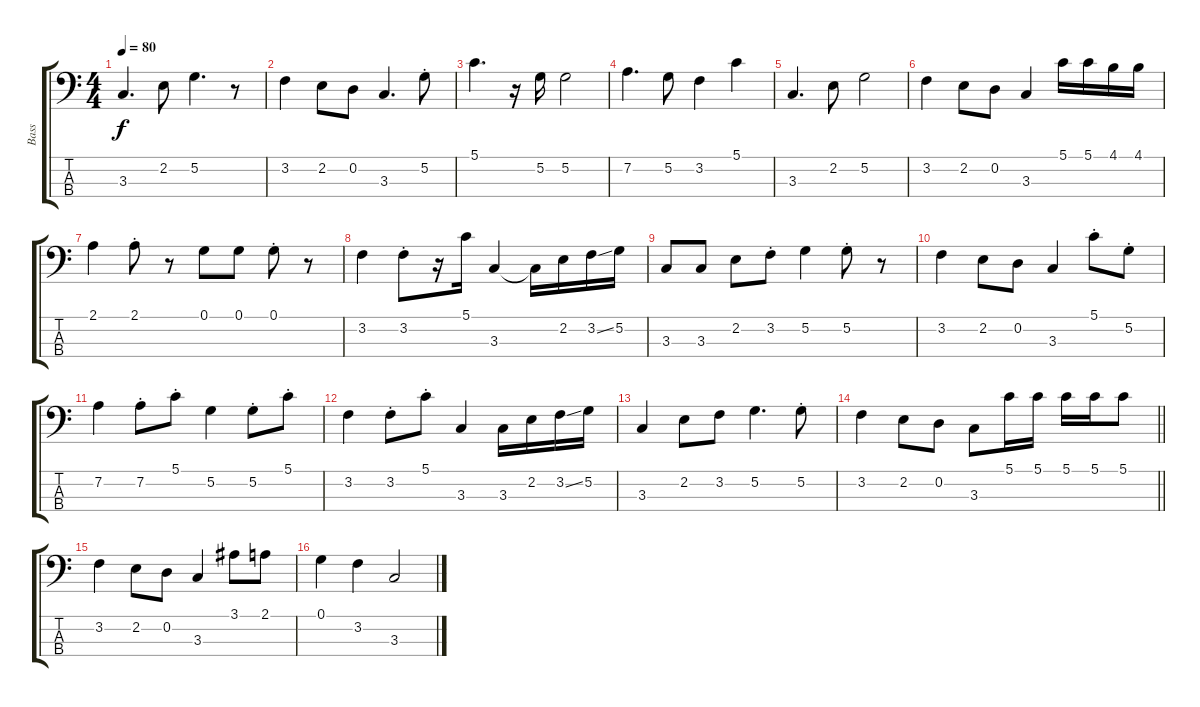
\track ("Bass" "Bass") {instrument electricbassfinger}
\staff {score tabs}
\tuning (G2 D2 A1 E1) {hide}
\ts (4 4)
\tempo 80
\clef f4
\ks c
3.3.4{d dy f} 2.2.8 5.2.4{d} r.8 |
3.2.4 2.2.8 0.2.8 3.3.4{d} 5.2{st}.8 |
5.1.4{d} r.16 5.2.16 5.2.2 |
7.2.4{d} 5.2.8 3.2.4 5.1.4 |
3.3.4{d} 2.2.8 5.2.2 |
3.2.4 2.2.8 0.2.8 3.3.4 5.1.16 5.1.16 4.1.16 4.1.16 |
2.1.4 2.1{st}.8 r.8 0.1.8 0.1.8 0.1{st}.8 r.8 |
3.2.4 3.2{st}.8 r.16 5.1.16 3.3.4 3.3{t}.16 2.2.16 3.2{ss}.16 5.2.16 |
3.3.8 3.3.8 2.2.8 3.2{st}.8 5.2.4 5.2{st}.8 r.8 |
3.2.4 2.2.8 0.2.8 3.3.4 5.1{st}.8 5.2{st}.8 |
7.2.4 7.2{st}.8 5.1{st}.8 5.2.4 5.2{st}.8 5.1{st}.8 |
3.2.4 3.2{st}.8 5.1{st}.8 3.3.4 3.3.16 2.2.16 3.2{ss}.16 5.2.16 |
3.3.4 2.2.8 3.2.8 5.2.4{d} 5.2{st}.8 |
\barLineRight lightlight
3.2.4 2.2.8 0.2.8 3.3.8 5.1.16 5.1.16 5.1.16 5.1.16 5.1.8 |
3.2.4 2.2.8 0.2.8 3.3.4 3.1.8 2.1.8 |
0.1.4 3.2.4 3.3.2
